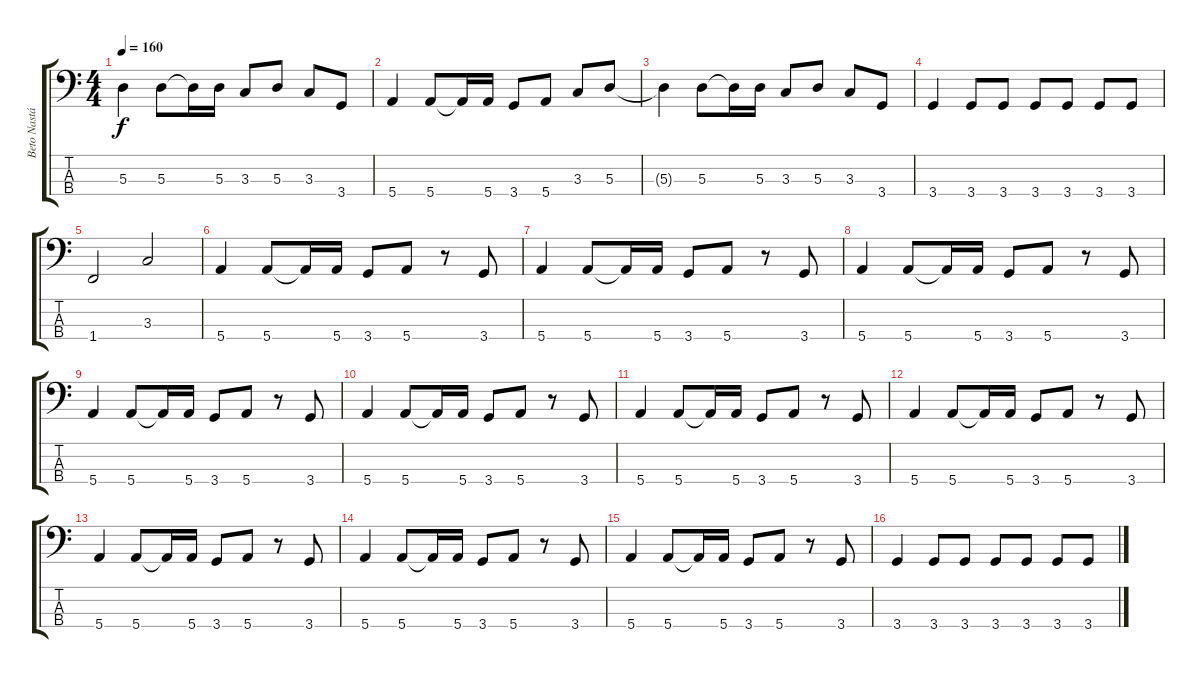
\track ("Beto Nastácia" "Beto Nastá") {instrument electricbasspick}
\staff {score tabs}
\tuning (G2 D2 A1 E1) {hide}
\ts (4 4)
\tempo 160
\clef f4
\ks c
5.3{t}.4{dy f} 5.3.8 5.3{t}.16 5.3.16 3.3.8 5.3.8 3.3.8 3.4.8 |
5.4.4 5.4.8 5.4{t}.16 5.4.16 3.4.8 5.4.8 3.3.8 5.3.8 |
5.3{t}.4 5.3.8 5.3{t}.16 5.3.16 3.3.8 5.3.8 3.3.8 3.4.8 |
3.4.4 3.4.8 3.4.8 3.4.8 3.4.8 3.4.8 3.4.8 |
1.4.2 3.3.2 |
5.4.4 5.4.8 5.4{t}.16 5.4.16 3.4.8 5.4.8 r.8 3.4.8 |
5.4.4 5.4.8 5.4{t}.16 5.4.16 3.4.8 5.4.8 r.8 3.4.8 |
5.4.4 5.4.8 5.4{t}.16 5.4.16 3.4.8 5.4.8 r.8 3.4.8 |
5.4.4 5.4.8 5.4{t}.16 5.4.16 3.4.8 5.4.8 r.8 3.4.8 |
5.4.4 5.4.8 5.4{t}.16 5.4.16 3.4.8 5.4.8 r.8 3.4.8 |
5.4.4 5.4.8 5.4{t}.16 5.4.16 3.4.8 5.4.8 r.8 3.4.8 |
5.4.4 5.4.8 5.4{t}.16 5.4.16 3.4.8 5.4.8 r.8 3.4.8 |
5.4.4 5.4.8 5.4{t}.16 5.4.16 3.4.8 5.4.8 r.8 3.4.8 |
5.4.4 5.4.8 5.4{t}.16 5.4.16 3.4.8 5.4.8 r.8 3.4.8 |
5.4.4 5.4.8 5.4{t}.16 5.4.16 3.4.8 5.4.8 r.8 3.4.8 |
3.4.4 3.4.8 3.4.8 3.4.8 3.4.8 3.4.8 3.4.8
